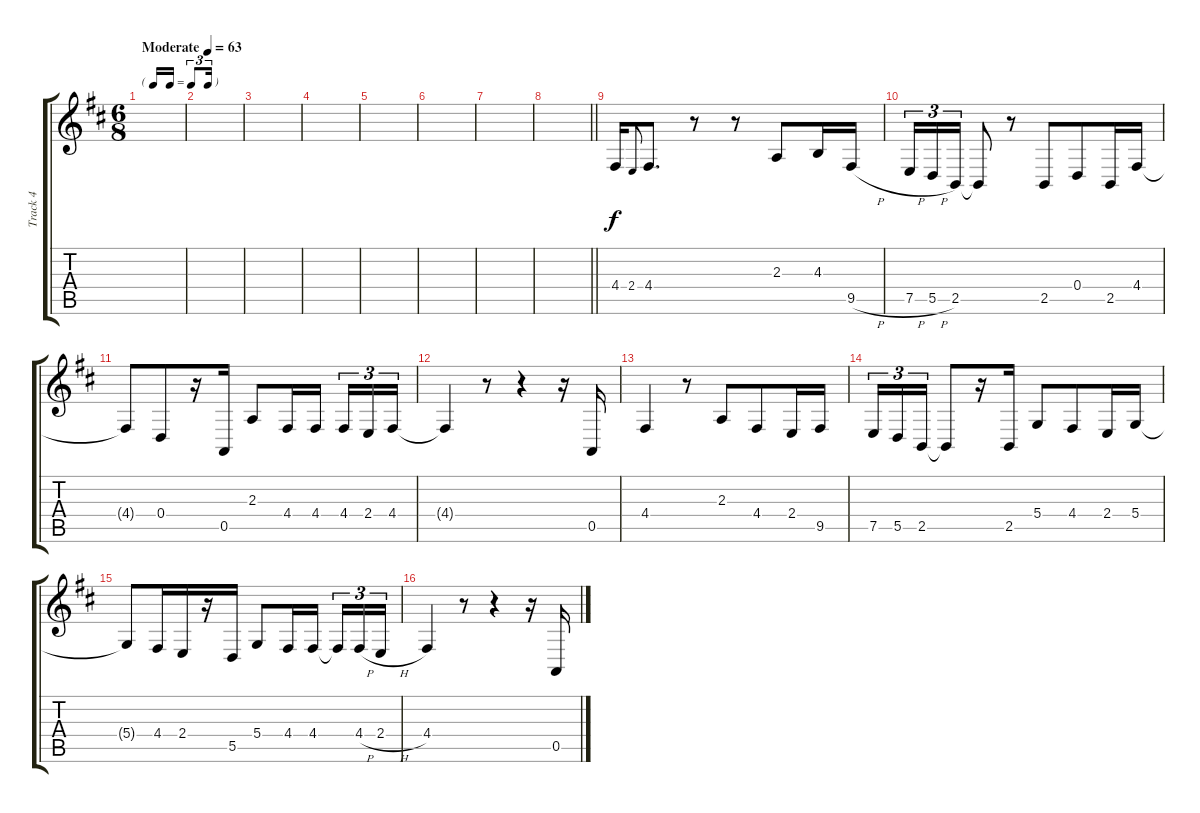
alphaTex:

\track ("Track 4" "Track 4") {instrument altosax}
\staff {score tabs}
\tuning (E4 B3 G3 D3 A2 E2) {hide}
\ts (6 8)
\tf triplet16th
\tempo (63 "Moderate")
\clef g2
\ks bminor
|
|
|
|
|
|
|
\barLineRight lightlight
|
4.4.16 2.4.8{gr onbeat} 4.4.8{d} r.8 r.8 2.3.8 4.3.16 9.5{h}.16 |
7.5{h}.16{tu (3 2)} 5.5{h}.16{tu (3 2)} 2.5.16{tu (3 2)} 2.5{t}.8 r.8 2.5.8 0.4.8 2.5.16 4.4.16 |
4.4{t}.8 0.4.8 r.16 0.5.16 2.3.8 4.4.16 4.4.16{beam splitsecondary} 4.4.16{tu (3 2)} 2.4.16{tu (3 2)} 4.4.16{tu (3 2)} |
4.4{t}.4 r.8 r.4 r.16 0.5.16 |
4.4.4 r.8 2.3.8 4.4.8 2.4.16 9.5.16 |
7.5.16{tu (3 2)} 5.5.16{tu (3 2)} 2.5.16{tu (3 2)} 2.5{t}.8 r.16 2.5.16 5.4.8 4.4.8 2.4.16 5.4.16 |
5.4{t}.8 4.4.16 2.4.16 r.16 5.5.16 5.4.8 4.4.16 4.4.16{beam splitsecondary} 4.4{t}.16{tu (3 2)} 4.4{h}.16{tu (3 2)} 2.4{h}.16{tu (3 2)} |
4.4.4 r.8 r.4 r.16 0.5.16
